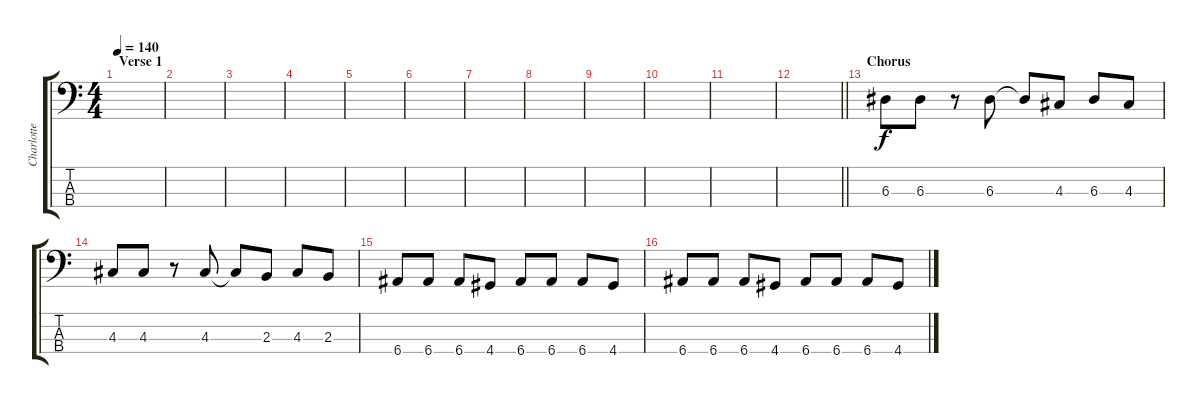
\track ("Charlotte Cooper" "Charlotte ") {instrument electricbasspick}
\staff {score tabs}
\tuning (G2 D2 A1 E1) {hide}
\ts (4 4)
\section ("" "Verse 1")
\tempo 140
\clef f4
\ks c
|
|
|
|
|
|
|
|
|
|
|
\barLineRight lightlight
|
\section ("" "Chorus")
6.3.8 6.3.8 r.8 6.3.8 6.3{t}.8 4.3.8 6.3.8 4.3.8 |
4.3.8 4.3.8 r.8 4.3.8 4.3{t}.8 2.3.8 4.3.8 2.3.8 |
6.4.8 6.4.8 6.4.8 4.4.8 6.4.8 6.4.8 6.4.8 4.4.8 |
6.4.8 6.4.8 6.4.8 4.4.8 6.4.8 6.4.8 6.4.8 4.4.8
